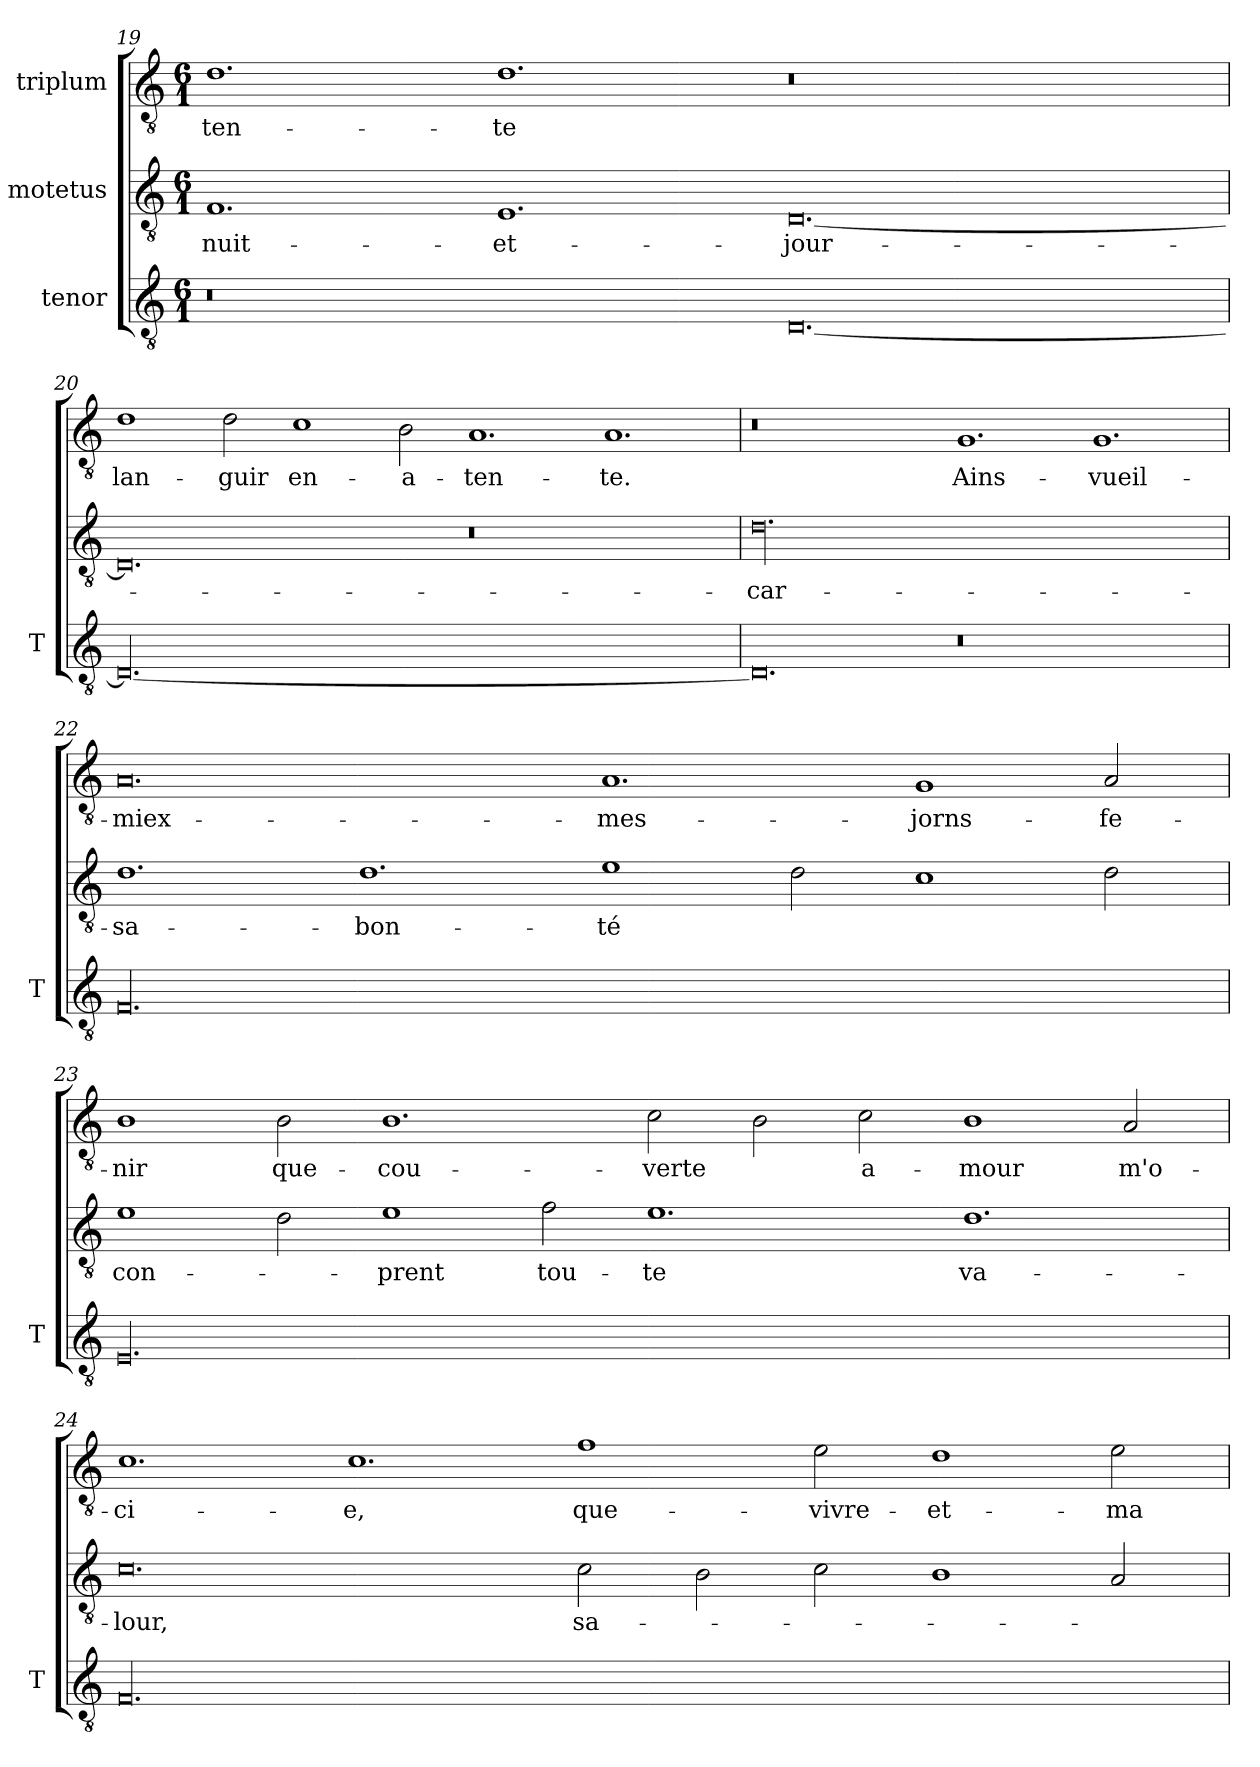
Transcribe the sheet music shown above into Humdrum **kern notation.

**kern	**kern	**text	**kern	**text
*part3	*part2	*part2	*part1	*part1
*staff3	*staff2	*staff2	*staff1	*staff1
*I"tenor	*I"motetus	*	*I"triplum	*
*I'T	*	*	*	*
!!LO:LB:g=z
*clefGv2	*clefGv2	*	*clefGv2	*
*k[]	*k[]	*	*k[]	*
*C:	*C:	*	*C:	*
*M6/1	*M6/1	*	*M6/1	*
=19	=19	=19	=19	=19
0.r	1.F/	nuit-	1.d\	-ten-
.	1.E/	et-	1.d\	-te
[0.D/	[0.D/	jour-	0.r	.
=20	=20	=20	=20	=20
00.D/_	0.D/]	.	1d\	lan-
.	.	.	2d\	-guir
.	.	.	1c\	en-
.	.	.	2B\	a-
.	0.r	.	1.A/	-ten-
.	.	.	1.A/	-te.
=21	=21	=21	=21	=21
0.D/]	00.d\	car-	0.r	.
0.r	.	.	1.G/	Ains-
.	.	.	1.G/	vueil-
=22	=22	=22	=22	=22
00.F/	1.d\	sa-	0.A/	miex-
.	1.d\	bon-	.	.
.	1e\	-té	1.A/	mes-
.	2d\	.	.	.
.	1c\	.	1G/	jorns-
.	2d\	.	2A/	fe-
!!LO:PB:g=z
=23	=23	=23	=23	=23
00.E/	1e\	con-	1B\	-nir
.	2d\	.	2B\	que-
.	1e\	-prent	1.B\	cou-
.	2f\	tou-	.	.
.	1.e\	-te	2c\	-verte
.	.	.	2B\	.
.	.	.	2c\	a-
.	1.d\	va-	1B\	-mour
.	.	.	2A/	m'o-
=24	=24	=24	=24	=24
00.F/	0.c\	-lour,	1.c\	-ci-
.	.	.	1.c\	-e,
.	2c\	sa-	1f\	que-
.	2B\	.	.	.
.	2c\	.	2e\	vivre-
.	1B\	.	1d\	et-
.	2A/	.	2e\	ma-
=	=	=	=	=
*-	*-	*-	*-	*-
